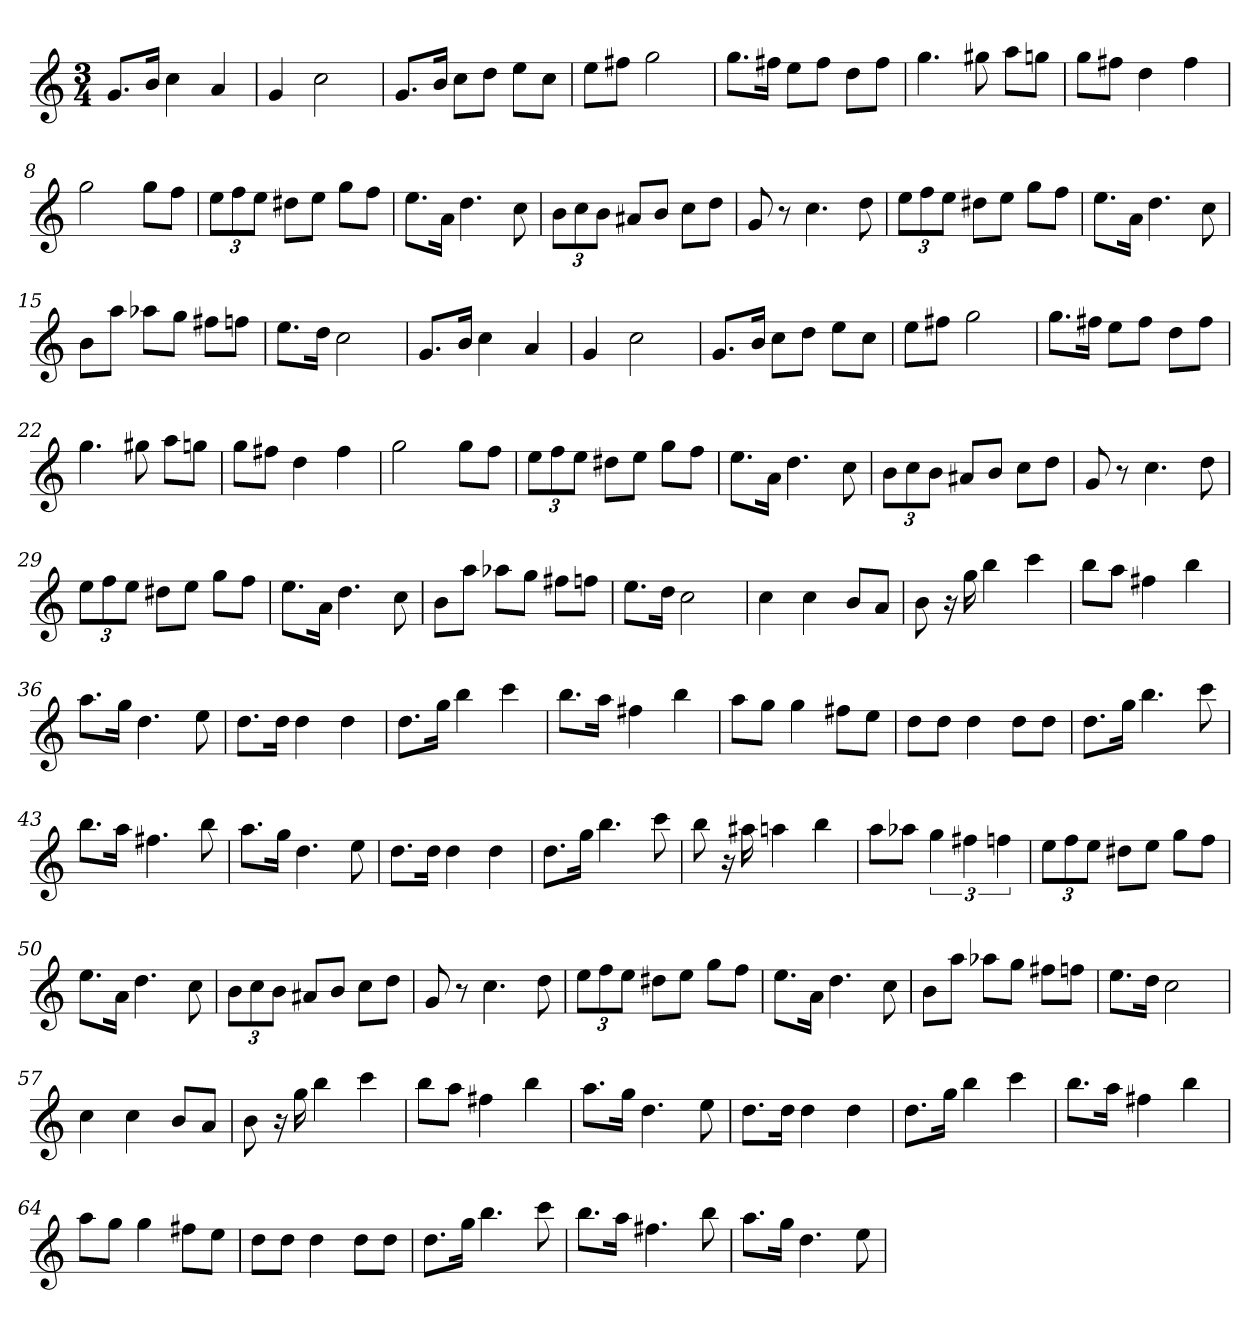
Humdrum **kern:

**kern
*part1
*staff1
*clefG2
*k[]
*C:
*M3/4
*MM120
=1
8.g/L
16b/Jk
4cc
4a
=2
4g
2cc
=3
8.g/L
16b/Jk
8cc\L
8dd\J
8ee\L
8cc\J
=4
8ee\L
8ff#X\J
2gg
=5
8.gg\L
16ff#X\Jk
8ee\L
8ff#\J
8dd\L
8ff#\J
=6
4.gg
8gg#X
8aa\L
8ggn\J
=7
8gg\L
8ff#X\J
4dd
4ff#
=8
2gg
8gg\L
8ff\J
=9
12ee\L
12ff\
12ee\J
8dd#X\L
8ee\J
8gg\L
8ff\J
=10
8.ee\L
16a\Jk
4.dd
8cc
=11
12b\L
12cc\
12b\J
8a#X/L
8b/J
8cc\L
8dd\J
=12
8g
8r
4.cc
8dd
=13
12ee\L
12ff\
12ee\J
8dd#X\L
8ee\J
8gg\L
8ff\J
=14
8.ee\L
16a\Jk
4.dd
8cc
=15
8b\L
8aa\J
8aa-X\L
8gg\J
8ff#X\L
8ffn\J
=16
8.ee\L
16dd\Jk
2cc
=17
8.g/L
16b/Jk
4cc
4a
=18
4g
2cc
=19
8.g/L
16b/Jk
8cc\L
8dd\J
8ee\L
8cc\J
=20
8ee\L
8ff#X\J
2gg
=21
8.gg\L
16ff#X\Jk
8ee\L
8ff#\J
8dd\L
8ff#\J
=22
4.gg
8gg#X
8aa\L
8ggn\J
=23
8gg\L
8ff#X\J
4dd
4ff#
=24
2gg
8gg\L
8ff\J
=25
12ee\L
12ff\
12ee\J
8dd#X\L
8ee\J
8gg\L
8ff\J
=26
8.ee\L
16a\Jk
4.dd
8cc
=27
12b\L
12cc\
12b\J
8a#X/L
8b/J
8cc\L
8dd\J
=28
8g
8r
4.cc
8dd
=29
12ee\L
12ff\
12ee\J
8dd#X\L
8ee\J
8gg\L
8ff\J
=30
8.ee\L
16a\Jk
4.dd
8cc
=31
8b\L
8aa\J
8aa-X\L
8gg\J
8ff#X\L
8ffn\J
=32
8.ee\L
16dd\Jk
2cc
=33
4cc
4cc
8b/L
8a/J
=34
8b
16r
16gg
4bb
4ccc
=35
8bb\L
8aa\J
4ff#X
4bb
=36
8.aa\L
16gg\Jk
4.dd
8ee
=37
8.dd\L
16dd\Jk
4dd
4dd
=38
8.dd\L
16gg\Jk
4bb
4ccc
=39
8.bb\L
16aa\Jk
4ff#X
4bb
=40
8aa\L
8gg\J
4gg
8ff#X\L
8ee\J
=41
8dd\L
8dd\J
4dd
8dd\L
8dd\J
=42
8.dd\L
16gg\Jk
4.bb
8ccc
=43
8.bb\L
16aa\Jk
4.ff#X
8bb
=44
8.aa\L
16gg\Jk
4.dd
8ee
=45
8.dd\L
16dd\Jk
4dd
4dd
=46
8.dd\L
16gg\Jk
4.bb
8ccc
=47
8bb
16r
16aa#X
4aan
4bb
=48
8aa\L
8aa-X\J
6gg
6ff#X
6ffn
=49
12ee\L
12ff\
12ee\J
8dd#X\L
8ee\J
8gg\L
8ff\J
=50
8.ee\L
16a\Jk
4.dd
8cc
=51
12b\L
12cc\
12b\J
8a#X/L
8b/J
8cc\L
8dd\J
=52
8g
8r
4.cc
8dd
=53
12ee\L
12ff\
12ee\J
8dd#X\L
8ee\J
8gg\L
8ff\J
=54
8.ee\L
16a\Jk
4.dd
8cc
=55
8b\L
8aa\J
8aa-X\L
8gg\J
8ff#X\L
8ffn\J
=56
8.ee\L
16dd\Jk
2cc
=57
4cc
4cc
8b/L
8a/J
=58
8b
16r
16gg
4bb
4ccc
=59
8bb\L
8aa\J
4ff#X
4bb
=60
8.aa\L
16gg\Jk
4.dd
8ee
=61
8.dd\L
16dd\Jk
4dd
4dd
=62
8.dd\L
16gg\Jk
4bb
4ccc
=63
8.bb\L
16aa\Jk
4ff#X
4bb
=64
8aa\L
8gg\J
4gg
8ff#X\L
8ee\J
=65
8dd\L
8dd\J
4dd
8dd\L
8dd\J
=66
8.dd\L
16gg\Jk
4.bb
8ccc
=67
8.bb\L
16aa\Jk
4.ff#X
8bb
=68
8.aa\L
16gg\Jk
4.dd
8ee
=
*-
